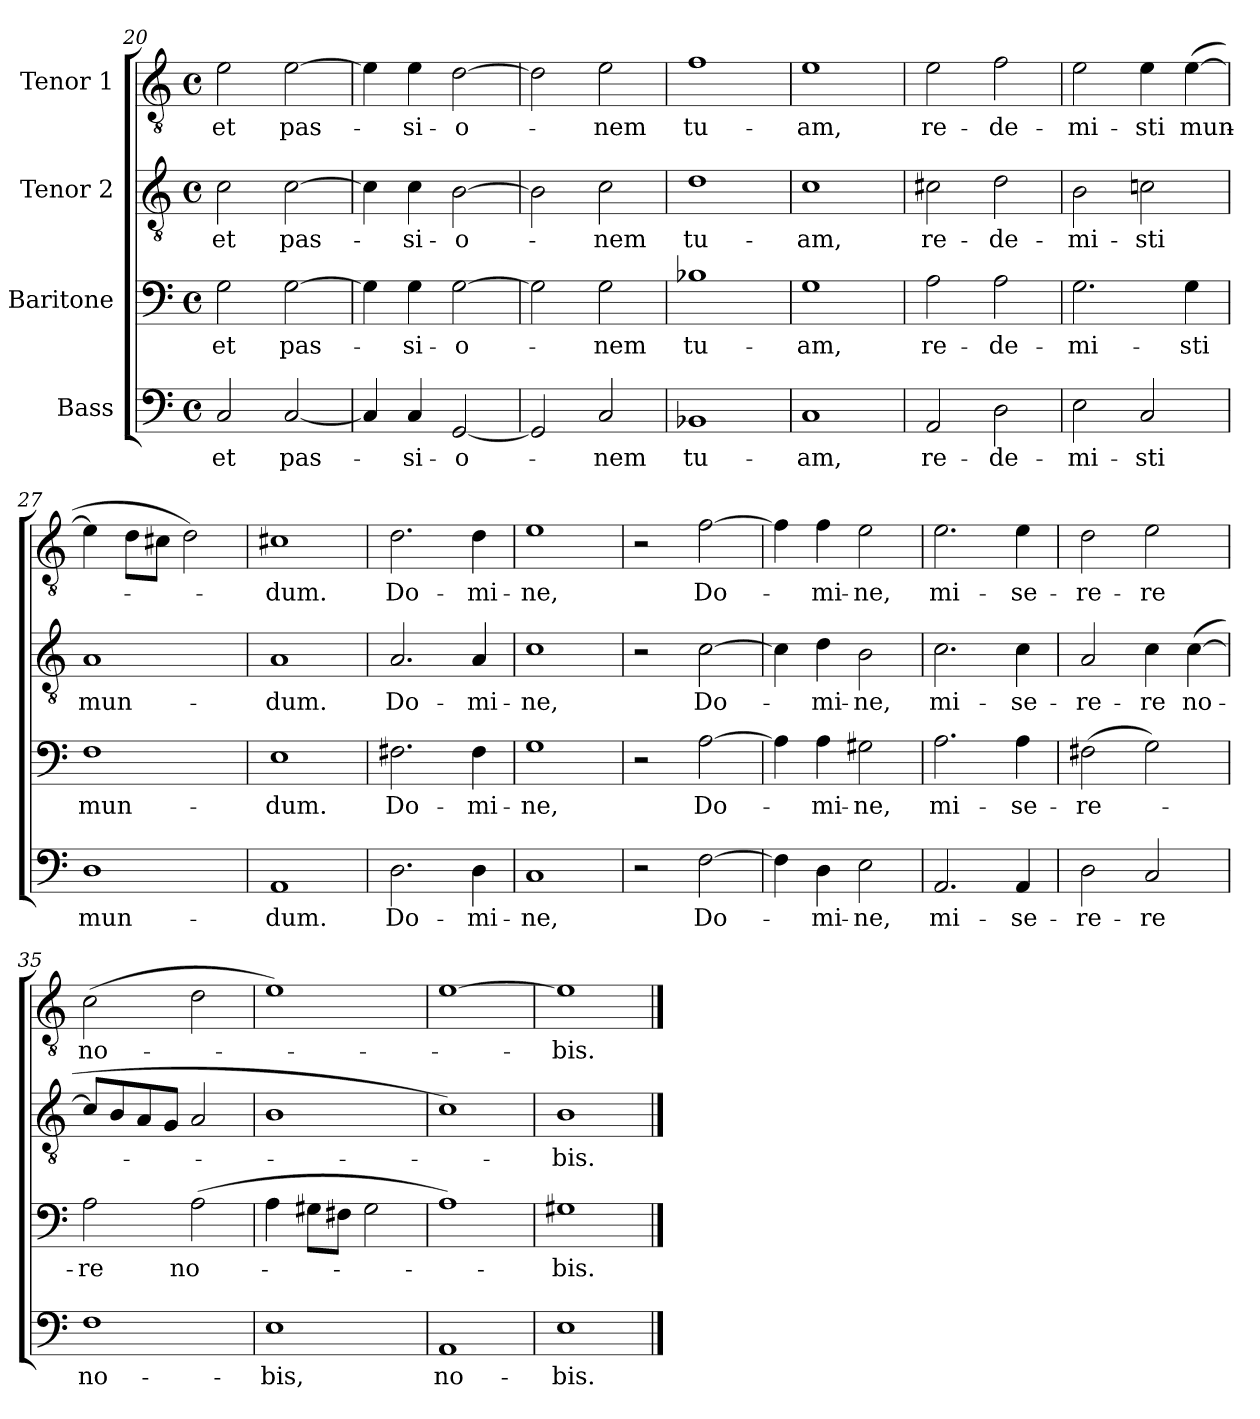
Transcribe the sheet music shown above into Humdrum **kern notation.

**kern	**text	**kern	**text	**kern	**text	**kern	**text
*part4	*part4	*part3	*part3	*part2	*part2	*part1	*part1
*staff4	*staff4	*staff3	*staff3	*staff2	*staff2	*staff1	*staff1
*I"Bass	*	*I"Baritone	*	*I"Tenor 2	*	*I"Tenor 1	*
*clefF4	*	*clefF4	*	*clefGv2	*	*clefGv2	*
*k[]	*	*k[]	*	*k[]	*	*k[]	*
*C:	*	*C:	*	*C:	*	*C:	*
*M4/4	*	*M4/4	*	*M4/4	*	*M4/4	*
*met(c)	*	*met(c)	*	*met(c)	*	*met(c)	*
=20	=20	=20	=20	=20	=20	=20	=20
2C/	et	2G\	et	2c\	et	2e\	et
[2C/	pas-	[2G\	pas-	[2c\	pas-	[2e\	pas-
=21	=21	=21	=21	=21	=21	=21	=21
4C/]	.	4G\]	.	4c\]	.	4e\]	.
4C/	-si-	4G\	-si-	4c\	-si-	4e\	-si-
[2GG/	-o-	[2G\	-o-	[2B\	-o-	[2d\	-o-
=22	=22	=22	=22	=22	=22	=22	=22
2GG/]	.	2G\]	.	2B\]	.	2d\]	.
2C/	-nem	2G\	-nem	2c\	-nem	2e\	-nem
!!LO:LB:g=z
=23	=23	=23	=23	=23	=23	=23	=23
1BB-X	tu-	1B-X	tu-	1d	tu-	1f	tu-
=24	=24	=24	=24	=24	=24	=24	=24
1C	-am,	1G	-am,	1c	-am,	1e	-am,
=25	=25	=25	=25	=25	=25	=25	=25
2AA/	re-	2A\	re-	2c#X\	re-	2e\	re-
2D\	-de-	2A\	-de-	2d\	-de-	2f\	-de-
=26	=26	=26	=26	=26	=26	=26	=26
2E\	-mi-	2.G\	-mi-	2B\	-mi-	2e\	-mi-
2C/	-sti	.	.	2cn\	-sti	4e\	-sti
.	.	4G\	-sti	.	.	([4e\	mun-
=27	=27	=27	=27	=27	=27	=27	=27
1D	mun-	1F	mun-	1A	mun-	4e\]	.
.	.	.	.	.	.	8d\L	.
.	.	.	.	.	.	8c#X\J	.
.	.	.	.	.	.	2d\)	.
=28	=28	=28	=28	=28	=28	=28	=28
1AA	-dum.	1E	-dum.	1A	-dum.	1c#X	-dum.
=29	=29	=29	=29	=29	=29	=29	=29
2.D\	Do-	2.F#X\	Do-	2.A/	Do-	2.d\	Do-
4D\	-mi-	4F#\	-mi-	4A/	-mi-	4d\	-mi-
=30	=30	=30	=30	=30	=30	=30	=30
1C	-ne,	1G	-ne,	1c	-ne,	1e	-ne,
!!LO:LB:g=z
=31	=31	=31	=31	=31	=31	=31	=31
2r	.	2r	.	2r	.	2r	.
[2F\	Do-	[2A\	Do-	[2c\	Do-	[2f\	Do-
=32	=32	=32	=32	=32	=32	=32	=32
4F\]	.	4A\]	.	4c\]	.	4f\]	.
4D\	-mi-	4A\	-mi-	4d\	-mi-	4f\	-mi-
2E\	-ne,	2G#X\	-ne,	2B\	-ne,	2e\	-ne,
=33	=33	=33	=33	=33	=33	=33	=33
2.AA/	mi-	2.A\	mi-	2.c\	mi-	2.e\	mi-
4AA/	-se-	4A\	-se-	4c\	-se-	4e\	-se-
=34	=34	=34	=34	=34	=34	=34	=34
2D\	-re-	(2F#X\	-re-	2A/	-re-	2d\	-re-
2C/	-re	2G\)	.	4c\	-re	2e\	-re
.	.	.	.	([4c\	no-	.	.
=35	=35	=35	=35	=35	=35	=35	=35
1F	no-	2A\	-re	8c/L]	.	(2c\	no-
.	.	.	.	8B/	.	.	.
.	.	.	.	8A/	.	.	.
.	.	.	.	8G/J	.	.	.
.	.	(2A\	no-	2A/	.	2d\	.
=36	=36	=36	=36	=36	=36	=36	=36
1E	-bis,	4A\	.	1B	.	1e)	.
.	.	8G#X\L	.	.	.	.	.
.	.	8F#X\J	.	.	.	.	.
.	.	2G#\	.	.	.	.	.
=37	=37	=37	=37	=37	=37	=37	=37
1AA	no-	1A)	.	1c)	.	[1e	.
=38	=38	=38	=38	=38	=38	=38	=38
1E	-bis.	1G#X	-bis.	1B	-bis.	1e]	-bis.
==	==	==	==	==	==	==	==
*-	*-	*-	*-	*-	*-	*-	*-
